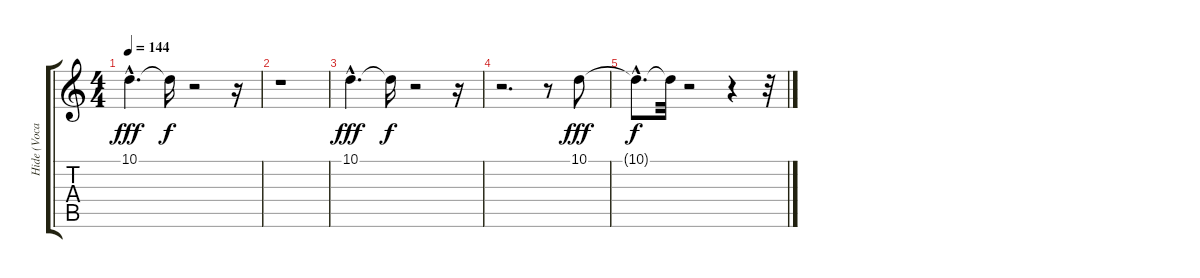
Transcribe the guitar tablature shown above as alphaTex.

\track ("Hide (Vocals)" "Hide (Voca") {instrument englishhorn}
\staff {score tabs}
\tuning (E4 B3 G3 D3 A2 E2) {hide}
\ts (4 4)
\tempo 144
\clef g2
\ks c
10.1{hac}.4{d dy fff} 10.1{t}.16{dy f} r.2 r.16 |
r.1 |
10.1{hac}.4{d dy fff} 10.1{t}.16{dy f} r.2 r.16 |
r.2{d} r.8 10.1.8{dy fff} |
10.1{hac t}.8{d dy f} 10.1{t}.32 r.2 r.4 r.32
